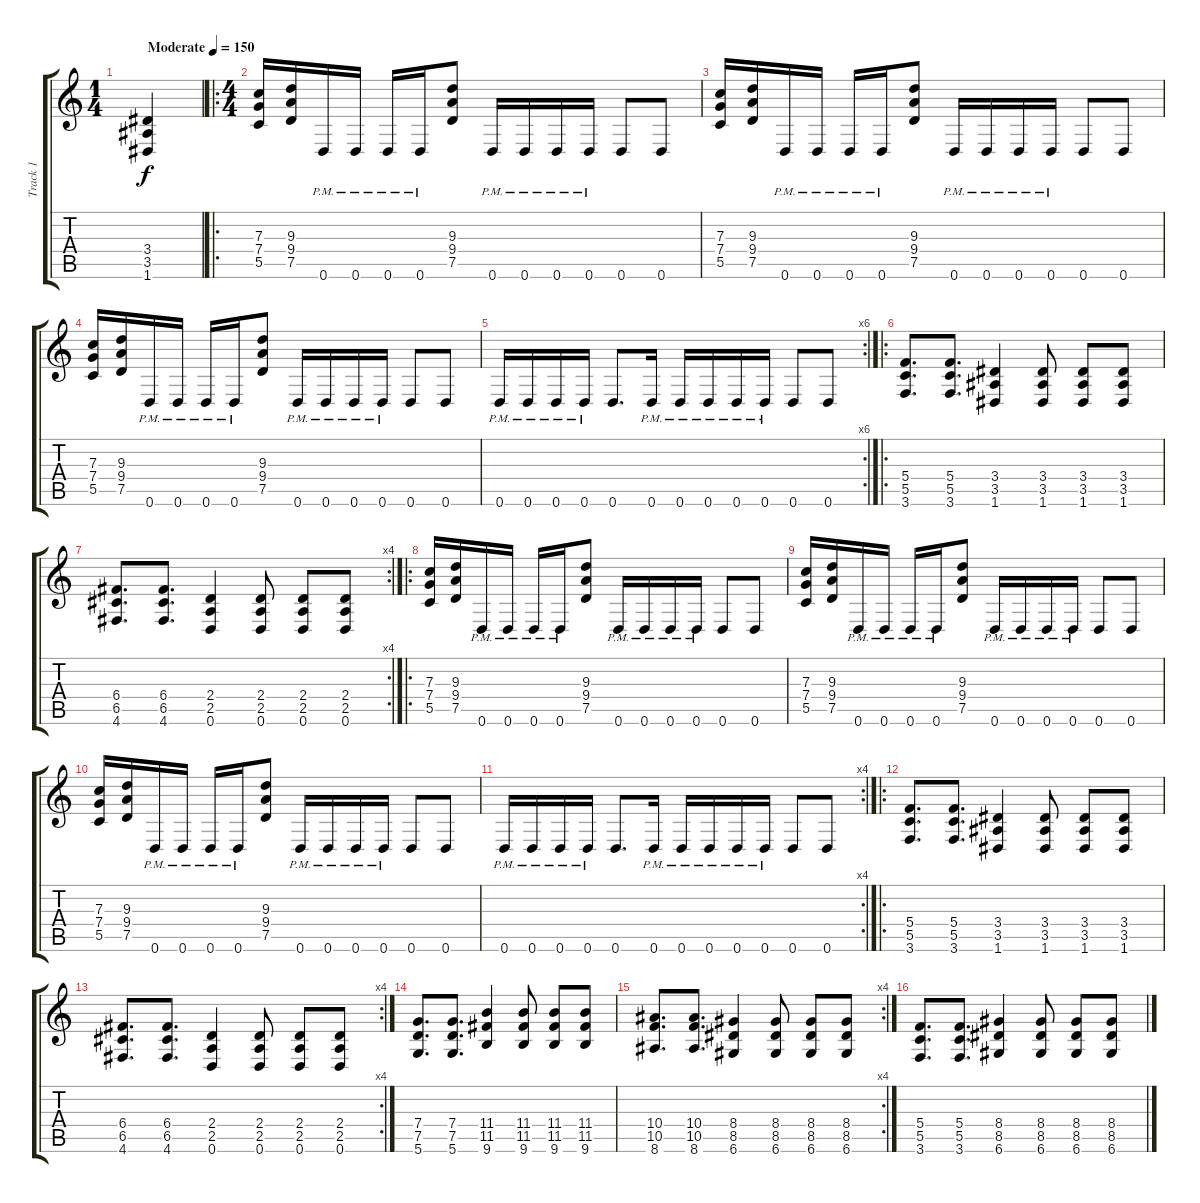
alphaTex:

\track ("Track 1" "Track 1") {instrument overdrivenguitar}
\staff {score tabs}
\tuning (D4 A3 F3 C3 G2 D2) {hide}
\ts (1 4)
\tempo (150 "Moderate")
\clef g2
\ks c
(3.4 3.5 1.6).4{dy f instrument overdrivenguitar} |
\ro
\ts (4 4)
(7.3 7.4 5.5).16 (9.3 9.4 7.5).16 0.6{pm}.16 0.6{pm}.16 0.6{pm}.16 0.6{pm}.16 (9.3 9.4 7.5).8 0.6{pm}.16 0.6{pm}.16 0.6{pm}.16 0.6{pm}.16 0.6.8 0.6.8 |
(7.3 7.4 5.5).16 (9.3 9.4 7.5).16 0.6{pm}.16 0.6{pm}.16 0.6{pm}.16 0.6{pm}.16 (9.3 9.4 7.5).8 0.6{pm}.16 0.6{pm}.16 0.6{pm}.16 0.6{pm}.16 0.6.8 0.6.8 |
(7.3 7.4 5.5).16 (9.3 9.4 7.5).16 0.6{pm}.16 0.6{pm}.16 0.6{pm}.16 0.6{pm}.16 (9.3 9.4 7.5).8 0.6{pm}.16 0.6{pm}.16 0.6{pm}.16 0.6{pm}.16 0.6.8 0.6.8 |
\rc 6
0.6{pm}.16 0.6{pm}.16 0.6{pm}.16 0.6{pm}.16 0.6.8{d} 0.6{pm}.16 0.6{pm}.16 0.6{pm}.16 0.6{pm}.16 0.6{pm}.16 0.6.8 0.6.8 |
\ro
(5.4 5.5 3.6).8{d} (5.4 5.5 3.6).8{d} (3.4 3.5 1.6).4 (3.4 3.5 1.6).8 (3.4 3.5 1.6).8 (3.4 3.5 1.6).8 |
\rc 4
(6.4 6.5 4.6).8{d} (6.4 6.5 4.6).8{d} (2.4 2.5 0.6).4 (2.4 2.5 0.6).8 (2.4 2.5 0.6).8 (2.4 2.5 0.6).8 |
\ro
(7.3 7.4 5.5).16 (9.3 9.4 7.5).16 0.6{pm}.16 0.6{pm}.16 0.6{pm}.16 0.6{pm}.16 (9.3 9.4 7.5).8 0.6{pm}.16 0.6{pm}.16 0.6{pm}.16 0.6{pm}.16 0.6.8 0.6.8 |
(7.3 7.4 5.5).16 (9.3 9.4 7.5).16 0.6{pm}.16 0.6{pm}.16 0.6{pm}.16 0.6{pm}.16 (9.3 9.4 7.5).8 0.6{pm}.16 0.6{pm}.16 0.6{pm}.16 0.6{pm}.16 0.6.8 0.6.8 |
(7.3 7.4 5.5).16 (9.3 9.4 7.5).16 0.6{pm}.16 0.6{pm}.16 0.6{pm}.16 0.6{pm}.16 (9.3 9.4 7.5).8 0.6{pm}.16 0.6{pm}.16 0.6{pm}.16 0.6{pm}.16 0.6.8 0.6.8 |
\rc 4
0.6{pm}.16 0.6{pm}.16 0.6{pm}.16 0.6{pm}.16 0.6.8{d} 0.6{pm}.16 0.6{pm}.16 0.6{pm}.16 0.6{pm}.16 0.6{pm}.16 0.6.8 0.6.8 |
\ro
(5.4 5.5 3.6).8{d} (5.4 5.5 3.6).8{d} (3.4 3.5 1.6).4 (3.4 3.5 1.6).8 (3.4 3.5 1.6).8 (3.4 3.5 1.6).8 |
\rc 4
(6.4 6.5 4.6).8{d} (6.4 6.5 4.6).8{d} (2.4 2.5 0.6).4 (2.4 2.5 0.6).8 (2.4 2.5 0.6).8 (2.4 2.5 0.6).8 |
(7.4 7.5 5.6).8{d} (7.4 7.5 5.6).8{d} (11.4 11.5 9.6).4 (11.4 11.5 9.6).8 (11.4 11.5 9.6).8 (11.4 11.5 9.6).8 |
\rc 4
(10.4 10.5 8.6).8{d} (10.4 10.5 8.6).8{d} (8.4 8.5 6.6).4 (8.4 8.5 6.6).8 (8.4 8.5 6.6).8 (8.4 8.5 6.6).8 |
(5.4 5.5 3.6).8{d} (5.4 5.5 3.6).8{d} (8.4 8.5 6.6).4 (8.4 8.5 6.6).8 (8.4 8.5 6.6).8 (8.4 8.5 6.6).8
